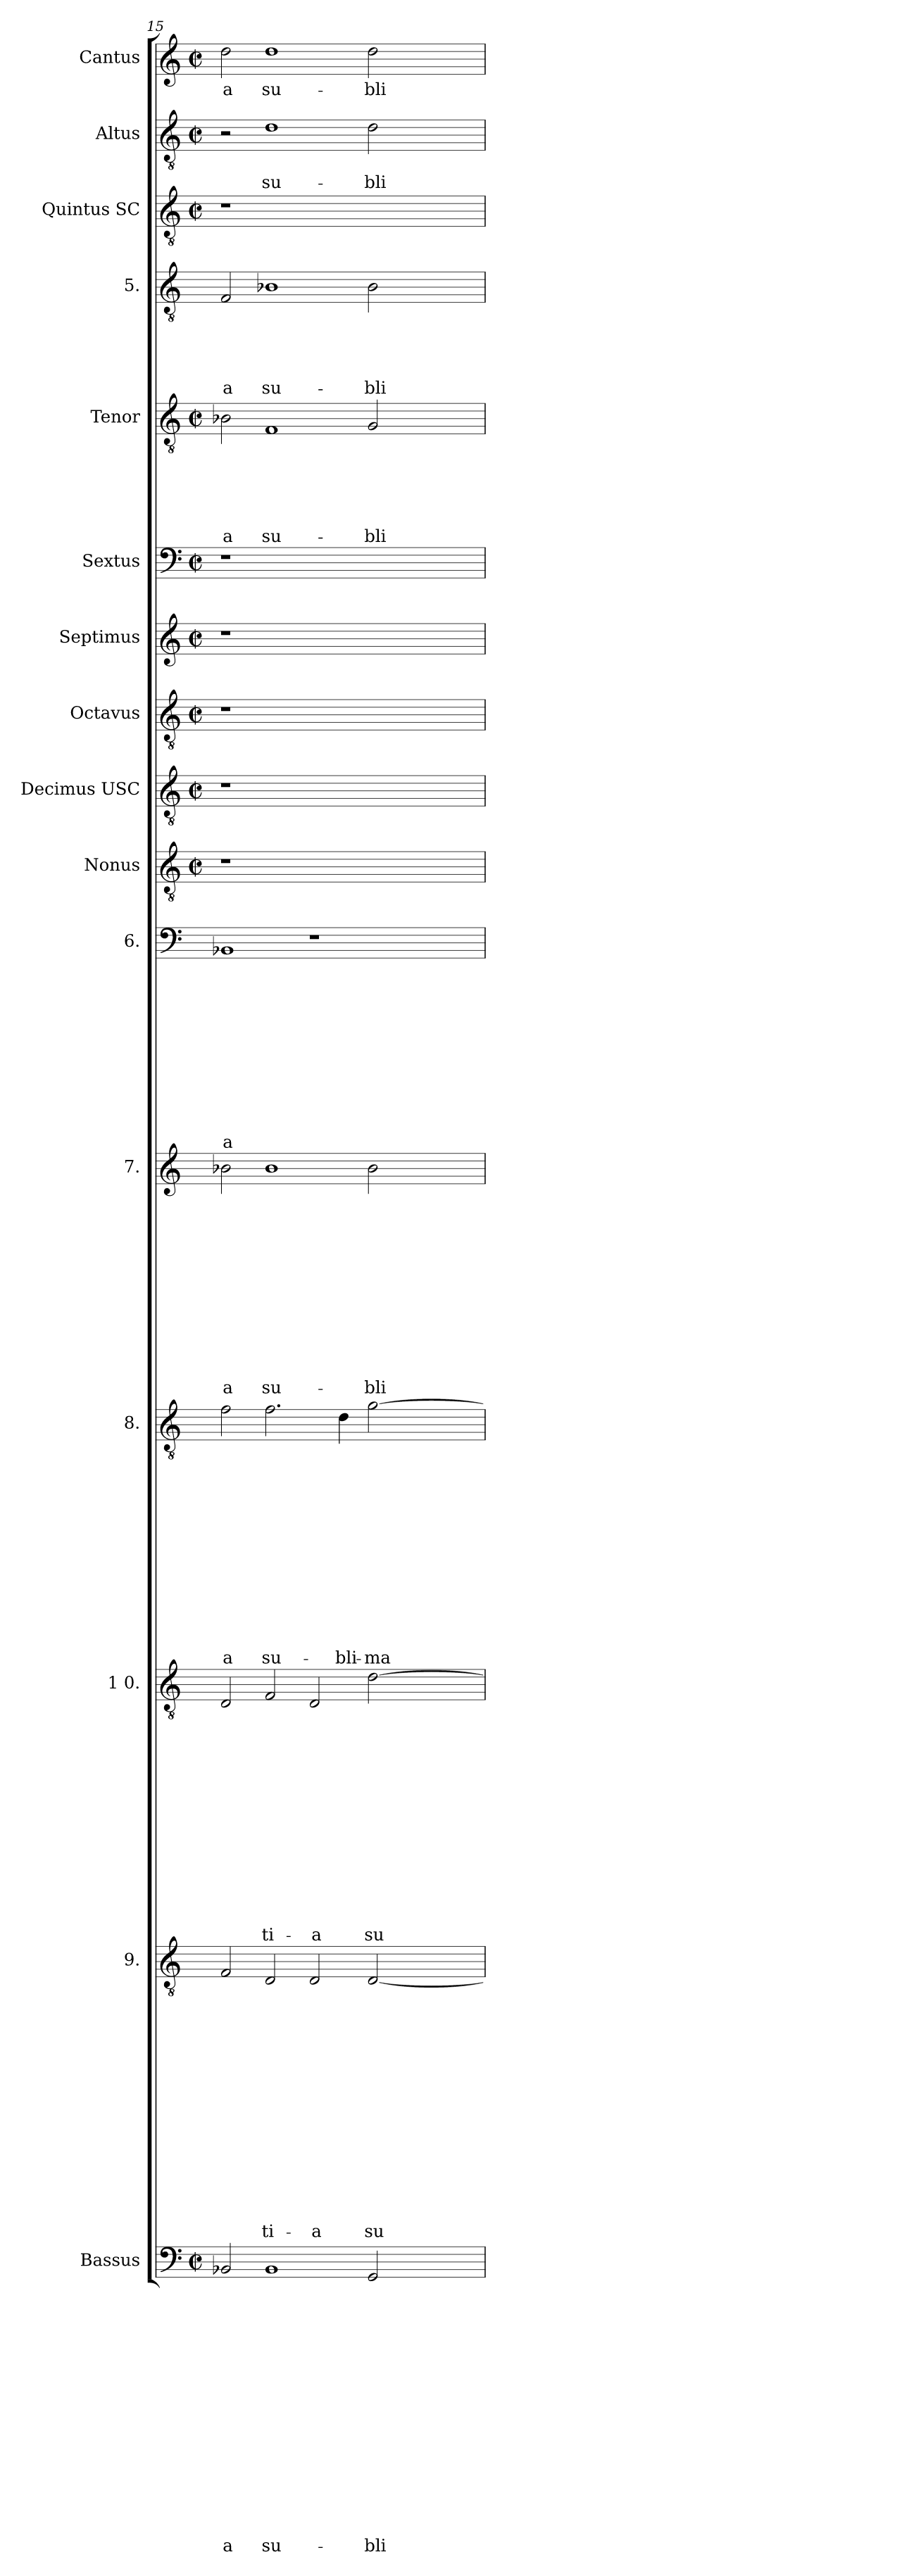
**kern	**text	**text	**text	**text	**text	**text	**text	**text	**text	**text	**text	**text	**text	**text	**text	**text	**kern	**text	**text	**text	**text	**text	**text	**text	**text	**text	**text	**text	**text	**text	**text	**text	**kern	**text	**text	**text	**text	**text	**text	**text	**text	**text	**text	**text	**text	**text	**text	**kern	**text	**text	**text	**text	**text	**text	**text	**text	**text	**text	**text	**text	**text	**kern	**text	**text	**text	**text	**text	**text	**text	**text	**text	**text	**text	**text	**kern	**text	**text	**text	**text	**text	**text	**text	**text	**text	**text	**text	**kern	**kern	**kern	**kern	**kern	**kern	**text	**text	**text	**text	**text	**text	**kern	**text	**text	**text	**text	**text	**kern	**kern	**text	**text	**kern	**text
*part16	*part16	*part16	*part16	*part16	*part16	*part16	*part16	*part16	*part16	*part16	*part16	*part16	*part16	*part16	*part16	*part16	*part15	*part15	*part15	*part15	*part15	*part15	*part15	*part15	*part15	*part15	*part15	*part15	*part15	*part15	*part15	*part15	*part14	*part14	*part14	*part14	*part14	*part14	*part14	*part14	*part14	*part14	*part14	*part14	*part14	*part14	*part14	*part13	*part13	*part13	*part13	*part13	*part13	*part13	*part13	*part13	*part13	*part13	*part13	*part13	*part13	*part12	*part12	*part12	*part12	*part12	*part12	*part12	*part12	*part12	*part12	*part12	*part12	*part12	*part11	*part11	*part11	*part11	*part11	*part11	*part11	*part11	*part11	*part11	*part11	*part11	*part10	*part9	*part8	*part7	*part6	*part5	*part5	*part5	*part5	*part5	*part5	*part5	*part4	*part4	*part4	*part4	*part4	*part4	*part3	*part2	*part2	*part2	*part1	*part1
*staff16	*staff16	*staff16	*staff16	*staff16	*staff16	*staff16	*staff16	*staff16	*staff16	*staff16	*staff16	*staff16	*staff16	*staff16	*staff16	*staff16	*staff15	*staff15	*staff15	*staff15	*staff15	*staff15	*staff15	*staff15	*staff15	*staff15	*staff15	*staff15	*staff15	*staff15	*staff15	*staff15	*staff14	*staff14	*staff14	*staff14	*staff14	*staff14	*staff14	*staff14	*staff14	*staff14	*staff14	*staff14	*staff14	*staff14	*staff14	*staff13	*staff13	*staff13	*staff13	*staff13	*staff13	*staff13	*staff13	*staff13	*staff13	*staff13	*staff13	*staff13	*staff13	*staff12	*staff12	*staff12	*staff12	*staff12	*staff12	*staff12	*staff12	*staff12	*staff12	*staff12	*staff12	*staff12	*staff11	*staff11	*staff11	*staff11	*staff11	*staff11	*staff11	*staff11	*staff11	*staff11	*staff11	*staff11	*staff10	*staff9	*staff8	*staff7	*staff6	*staff5	*staff5	*staff5	*staff5	*staff5	*staff5	*staff5	*staff4	*staff4	*staff4	*staff4	*staff4	*staff4	*staff3	*staff2	*staff2	*staff2	*staff1	*staff1
*I"Bassus	*	*	*	*	*	*	*	*	*	*	*	*	*	*	*	*	*I"9.	*	*	*	*	*	*	*	*	*	*	*	*	*	*	*	*I"1 0.	*	*	*	*	*	*	*	*	*	*	*	*	*	*	*I"8.	*	*	*	*	*	*	*	*	*	*	*	*	*	*I"7.	*	*	*	*	*	*	*	*	*	*	*	*	*I"6.	*	*	*	*	*	*	*	*	*	*	*	*I"Nonus	*I"Decimus USC	*I"Octavus	*I"Septimus	*I"Sextus	*I"Tenor	*	*	*	*	*	*	*I"5.	*	*	*	*	*	*I"Quintus SC	*I"Altus	*	*	*I"Cantus	*
*I'B.	*	*	*	*	*	*	*	*	*	*	*	*	*	*	*	*	*	*	*	*	*	*	*	*	*	*	*	*	*	*	*	*	*	*	*	*	*	*	*	*	*	*	*	*	*	*	*	*	*	*	*	*	*	*	*	*	*	*	*	*	*	*	*	*	*	*	*	*	*	*	*	*	*	*	*	*	*	*	*	*	*	*	*	*	*	*	*	*	*	*	*	*I'T.	*	*	*	*	*	*	*	*	*	*	*	*	*	*I'A.	*	*	*I'C.	*
*clefF4	*	*	*	*	*	*	*	*	*	*	*	*	*	*	*	*	*clefGv2	*	*	*	*	*	*	*	*	*	*	*	*	*	*	*	*clefGv2	*	*	*	*	*	*	*	*	*	*	*	*	*	*	*clefGv2	*	*	*	*	*	*	*	*	*	*	*	*	*	*clefG2	*	*	*	*	*	*	*	*	*	*	*	*	*clefF4	*	*	*	*	*	*	*	*	*	*	*	*clefGv2	*clefGv2	*clefGv2	*clefG2	*clefF4	*clefGv2	*	*	*	*	*	*	*clefGv2	*	*	*	*	*	*clefGv2	*clefGv2	*	*	*clefG2	*
*k[]	*	*	*	*	*	*	*	*	*	*	*	*	*	*	*	*	*k[]	*	*	*	*	*	*	*	*	*	*	*	*	*	*	*	*k[]	*	*	*	*	*	*	*	*	*	*	*	*	*	*	*k[]	*	*	*	*	*	*	*	*	*	*	*	*	*	*k[]	*	*	*	*	*	*	*	*	*	*	*	*	*k[]	*	*	*	*	*	*	*	*	*	*	*	*k[]	*k[]	*k[]	*k[]	*k[]	*k[]	*	*	*	*	*	*	*k[]	*	*	*	*	*	*k[]	*k[]	*	*	*k[]	*
*C:	*	*	*	*	*	*	*	*	*	*	*	*	*	*	*	*	*C:	*	*	*	*	*	*	*	*	*	*	*	*	*	*	*	*C:	*	*	*	*	*	*	*	*	*	*	*	*	*	*	*C:	*	*	*	*	*	*	*	*	*	*	*	*	*	*C:	*	*	*	*	*	*	*	*	*	*	*	*	*C:	*	*	*	*	*	*	*	*	*	*	*	*C:	*C:	*C:	*C:	*C:	*C:	*	*	*	*	*	*	*C:	*	*	*	*	*	*C:	*C:	*	*	*C:	*
*M2/2	*	*	*	*	*	*	*	*	*	*	*	*	*	*	*	*	*	*	*	*	*	*	*	*	*	*	*	*	*	*	*	*	*	*	*	*	*	*	*	*	*	*	*	*	*	*	*	*	*	*	*	*	*	*	*	*	*	*	*	*	*	*	*	*	*	*	*	*	*	*	*	*	*	*	*	*	*	*	*	*	*	*	*	*	*	*	*M2/2	*M2/2	*M2/2	*M2/2	*M2/2	*M2/2	*	*	*	*	*	*	*	*	*	*	*	*	*M2/2	*M2/2	*	*	*M2/2	*
*met(c|)	*	*	*	*	*	*	*	*	*	*	*	*	*	*	*	*	*	*	*	*	*	*	*	*	*	*	*	*	*	*	*	*	*	*	*	*	*	*	*	*	*	*	*	*	*	*	*	*	*	*	*	*	*	*	*	*	*	*	*	*	*	*	*	*	*	*	*	*	*	*	*	*	*	*	*	*	*	*	*	*	*	*	*	*	*	*	*met(c|)	*met(c|)	*met(c|)	*met(c|)	*met(c|)	*met(c|)	*	*	*	*	*	*	*	*	*	*	*	*	*met(c|)	*met(c|)	*	*	*met(c|)	*
=15	=15	=15	=15	=15	=15	=15	=15	=15	=15	=15	=15	=15	=15	=15	=15	=15	=15	=15	=15	=15	=15	=15	=15	=15	=15	=15	=15	=15	=15	=15	=15	=15	=15	=15	=15	=15	=15	=15	=15	=15	=15	=15	=15	=15	=15	=15	=15	=15	=15	=15	=15	=15	=15	=15	=15	=15	=15	=15	=15	=15	=15	=15	=15	=15	=15	=15	=15	=15	=15	=15	=15	=15	=15	=15	=15	=15	=15	=15	=15	=15	=15	=15	=15	=15	=15	=15	=15	=15	=15	=15	=15	=15	=15	=15	=15	=15	=15	=15	=15	=15	=15	=15	=15	=15	=15	=15	=15	=15	=15	=15
!	!	!	!	!	!	!	!	!	!	!	!	!	!	!	!	!LO:LY:b	!	!	!	!	!	!	!	!	!	!	!	!	!	!	!	!	!	!	!	!	!	!	!	!	!	!	!	!	!	!	!	!	!	!	!	!	!	!	!	!	!	!	!	!	!LO:LY:b	!	!	!	!	!	!	!	!	!	!	!	!	!LO:LY:b	!	!	!	!	!	!	!	!	!	!	!	!LO:LY:b:rj	!	!	!	!	!	!	!	!	!	!	!	!LO:LY:b	!	!	!	!	!	!LO:LY:b	!	!	!	!	!	!LO:LY:b
2BB-X/	.	.	.	.	.	.	.	.	.	.	.	.	.	.	.	-a	2F/	.	.	.	.	.	.	.	.	.	.	.	.	.	.	.	2D/	.	.	.	.	.	.	.	.	.	.	.	.	.	.	2f\	.	.	.	.	.	.	.	.	.	.	.	.	-a	2b-X\	.	.	.	.	.	.	.	.	.	.	.	-a	1BB-X	.	.	.	.	.	.	.	.	.	.	-a	1r	1r	1r	1r	1r	2B-X\	.	.	.	.	.	-a	2F/	.	.	.	.	-a	1r	2r	.	.	2dd\	-a
!	!	!	!	!	!	!	!	!	!	!	!	!	!	!	!	!LO:LY:b	!	!	!	!	!	!	!	!	!	!	!	!	!	!	!	!LO:LY:b	!	!	!	!	!	!	!	!	!	!	!	!	!	!	!LO:LY:b	!	!	!	!	!	!	!	!	!	!	!	!	!	!LO:LY:b	!	!	!	!	!	!	!	!	!	!	!	!	!LO:LY:b	!	!	!	!	!	!	!	!	!	!	!	!	!	!	!	!	!	!	!	!	!	!	!	!LO:LY:b	!	!	!	!	!	!LO:LY:b	!	!	!	!LO:LY:b	!	!LO:LY:b
1BB-	.	.	.	.	.	.	.	.	.	.	.	.	.	.	.	su-	2D/	.	.	.	.	.	.	.	.	.	.	.	.	.	.	-ti-	2F/	.	.	.	.	.	.	.	.	.	.	.	.	.	-ti-	2.f\	.	.	.	.	.	.	.	.	.	.	.	.	su-	1b-	.	.	.	.	.	.	.	.	.	.	.	su-	.	.	.	.	.	.	.	.	.	.	.	.	.	.	.	.	.	1F	.	.	.	.	.	su-	1B-X	.	.	.	.	su-	.	1d	.	su-	1dd	su-
!	!	!	!	!	!	!	!	!	!	!	!	!	!	!	!	!	!	!	!	!	!	!	!	!	!	!	!	!	!	!	!	!LO:LY:b	!	!	!	!	!	!	!	!	!	!	!	!	!	!	!LO:LY:b	!	!	!	!	!	!	!	!	!	!	!	!	!	!	!	!	!	!	!	!	!	!	!	!	!	!	!	!	!	!	!	!	!	!	!	!	!	!	!	!	!	!	!	!	!	!	!	!	!	!	!	!	!	!	!	!	!	!	!	!	!	!	!
.	.	.	.	.	.	.	.	.	.	.	.	.	.	.	.	.	2D/	.	.	.	.	.	.	.	.	.	.	.	.	.	.	-a	2D/	.	.	.	.	.	.	.	.	.	.	.	.	.	-a	.	.	.	.	.	.	.	.	.	.	.	.	.	.	.	.	.	.	.	.	.	.	.	.	.	.	.	1r	.	.	.	.	.	.	.	.	.	.	.	1ryy	1ryy	1ryy	1ryy	1ryy	.	.	.	.	.	.	.	.	.	.	.	.	.	1ryy	.	.	.	.	.
!	!	!	!	!	!	!	!	!	!	!	!	!	!	!	!	!	!	!	!	!	!	!	!	!	!	!	!	!	!	!	!	!	!	!	!	!	!	!	!	!	!	!	!	!	!	!	!	!	!	!	!	!	!	!	!	!	!	!	!	!	!LO:LY:b	!	!	!	!	!	!	!	!	!	!	!	!	!	!	!	!	!	!	!	!	!	!	!	!	!	!	!	!	!	!	!	!	!	!	!	!	!	!	!	!	!	!	!	!	!	!	!	!	!
.	.	.	.	.	.	.	.	.	.	.	.	.	.	.	.	.	.	.	.	.	.	.	.	.	.	.	.	.	.	.	.	.	.	.	.	.	.	.	.	.	.	.	.	.	.	.	.	4d\	.	.	.	.	.	.	.	.	.	.	.	.	-bli-	.	.	.	.	.	.	.	.	.	.	.	.	.	.	.	.	.	.	.	.	.	.	.	.	.	.	.	.	.	.	.	.	.	.	.	.	.	.	.	.	.	.	.	.	.	.	.	.	.
!	!	!	!	!	!	!	!	!	!	!	!	!	!	!	!	!LO:LY:b	!	!	!	!	!	!	!	!	!	!	!	!	!	!	!	!LO:LY:b	!	!	!	!	!	!	!	!	!	!	!	!	!	!	!LO:LY:b	!	!	!	!	!	!	!	!	!	!	!	!	!	!LO:LY:b	!	!	!	!	!	!	!	!	!	!	!	!	!LO:LY:b	!	!	!	!	!	!	!	!	!	!	!	!	!	!	!	!	!	!	!	!	!	!	!	!LO:LY:b	!	!	!	!	!	!LO:LY:b	!	!	!	!LO:LY:b	!	!LO:LY:b
2GG/	.	.	.	.	.	.	.	.	.	.	.	.	.	.	.	-bli-	[<2D/	.	.	.	.	.	.	.	.	.	.	.	.	.	.	su-	[>2d\	.	.	.	.	.	.	.	.	.	.	.	.	.	su-	[>2g\	.	.	.	.	.	.	.	.	.	.	.	.	-ma-	2b-\	.	.	.	.	.	.	.	.	.	.	.	-bli-	.	.	.	.	.	.	.	.	.	.	.	.	.	.	.	.	.	2G/	.	.	.	.	.	-bli-	2B-\	.	.	.	.	-bli-	.	2d\	.	-bli-	2dd\	-bli-
=	=	=	=	=	=	=	=	=	=	=	=	=	=	=	=	=	=	=	=	=	=	=	=	=	=	=	=	=	=	=	=	=	=	=	=	=	=	=	=	=	=	=	=	=	=	=	=	=	=	=	=	=	=	=	=	=	=	=	=	=	=	=	=	=	=	=	=	=	=	=	=	=	=	=	=	=	=	=	=	=	=	=	=	=	=	=	=	=	=	=	=	=	=	=	=	=	=	=	=	=	=	=	=	=	=	=	=	=	=	=
*-	*-	*-	*-	*-	*-	*-	*-	*-	*-	*-	*-	*-	*-	*-	*-	*-	*-	*-	*-	*-	*-	*-	*-	*-	*-	*-	*-	*-	*-	*-	*-	*-	*-	*-	*-	*-	*-	*-	*-	*-	*-	*-	*-	*-	*-	*-	*-	*-	*-	*-	*-	*-	*-	*-	*-	*-	*-	*-	*-	*-	*-	*-	*-	*-	*-	*-	*-	*-	*-	*-	*-	*-	*-	*-	*-	*-	*-	*-	*-	*-	*-	*-	*-	*-	*-	*-	*-	*-	*-	*-	*-	*-	*-	*-	*-	*-	*-	*-	*-	*-	*-	*-	*-	*-	*-	*-	*-	*-	*-	*-
